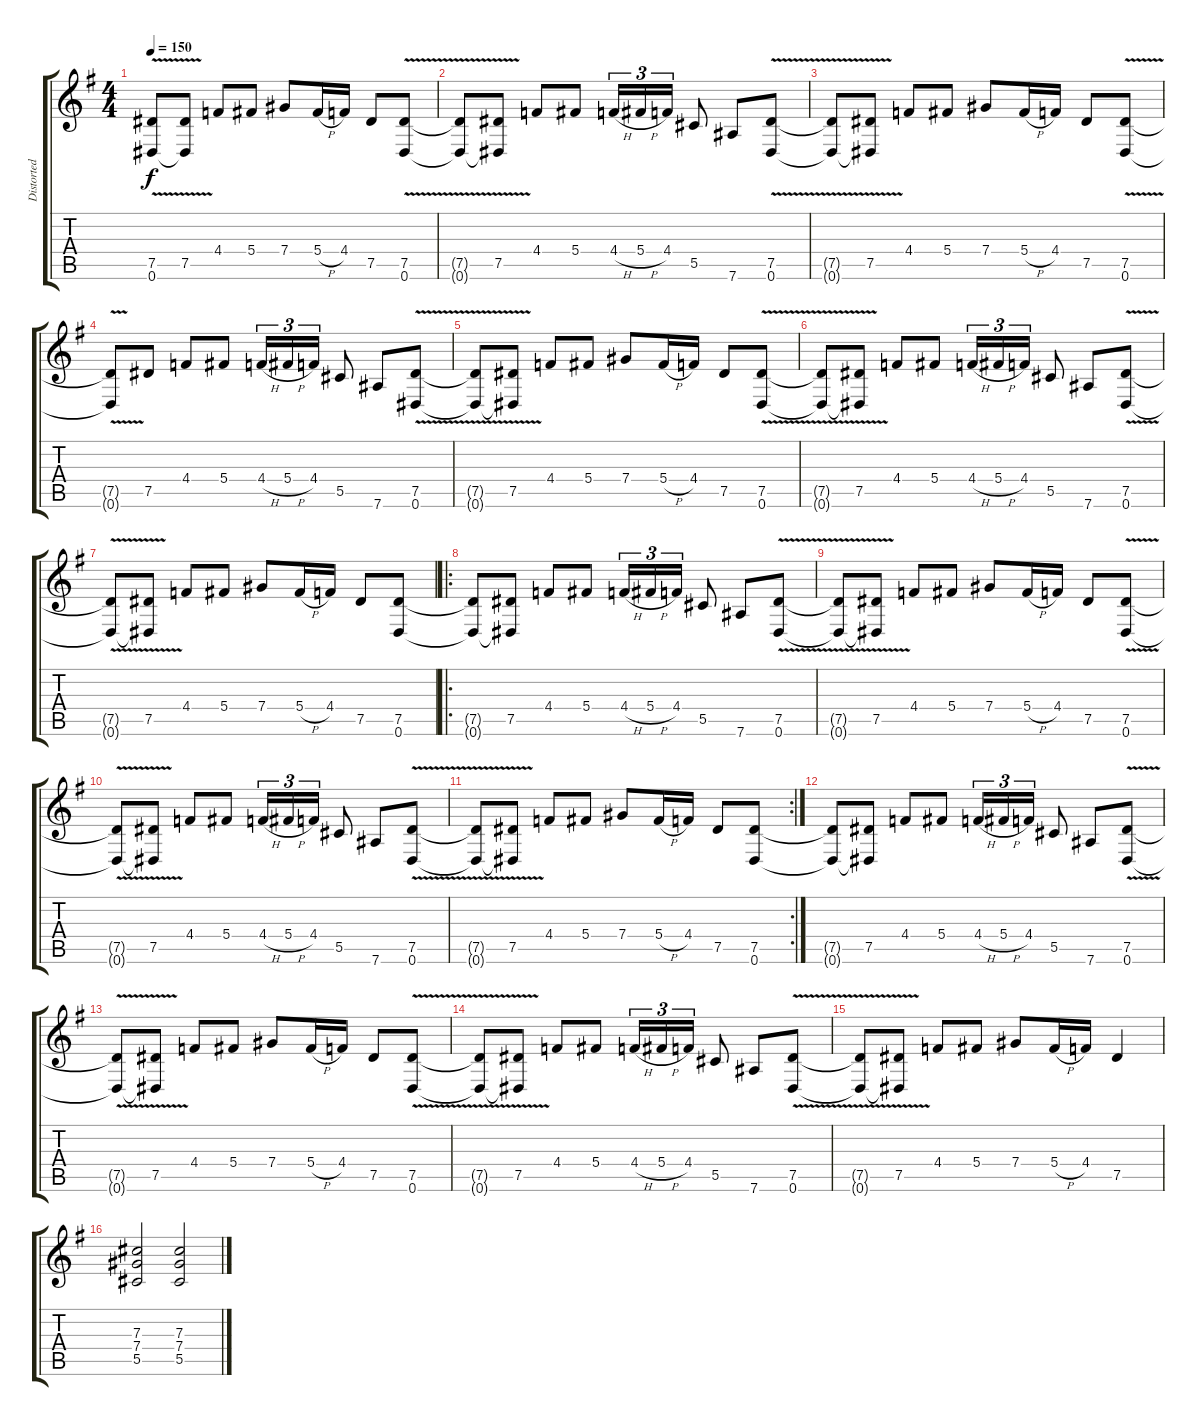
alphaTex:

\track ("Distorted Rhythm" "Distorted ") {instrument distortionguitar}
\staff {score tabs}
\tuning (Eb4 Bb3 Gb3 Db3 Ab2 Eb2) {hide}
\ts (4 4)
\tempo 150
\clef g2
\ks g
(7.5{v t} 0.6{v t}).8{dy f} (7.5 0.6{t}).8 4.4.8 5.4.8 7.4.8 5.4{h}.16 4.4.16 7.5.8 (7.5{v} 0.6{v}).8 |
(7.5{v t} 0.6{v t}).8 (7.5 0.6{t}).8 4.4.8 5.4.8 4.4{h}.16{tu (3 2)} 5.4{h}.16{tu (3 2)} 4.4.16{tu (3 2)} 5.5.8 7.6.8 (7.5{v} 0.6{v}).8 |
(7.5{v t} 0.6{v t}).8 (7.5 0.6{t}).8 4.4.8 5.4.8 7.4.8 5.4{h}.16 4.4.16 7.5.8 (7.5{v} 0.6{v}).8 |
(7.5{v t} 0.6{v t}).8 7.5.8 4.4.8 5.4.8 4.4{h}.16{tu (3 2)} 5.4{h}.16{tu (3 2)} 4.4.16{tu (3 2)} 5.5.8 7.6.8 (7.5{v} 0.6{v}).8 |
(7.5{v t} 0.6{v t}).8 (7.5 0.6{t}).8 4.4.8 5.4.8 7.4.8 5.4{h}.16 4.4.16 7.5.8 (7.5{v} 0.6{v}).8 |
(7.5{v t} 0.6{v t}).8 (7.5 0.6{t}).8 4.4.8 5.4.8 4.4{h}.16{tu (3 2)} 5.4{h}.16{tu (3 2)} 4.4.16{tu (3 2)} 5.5.8 7.6.8 (7.5{v} 0.6{v}).8 |
(7.5{v t} 0.6{v t}).8 (7.5 0.6{t}).8 4.4.8 5.4.8 7.4.8 5.4{h}.16 4.4.16 7.5.8 (7.5 0.6).8 |
\ro
(7.5{t} 0.6{t}).8 (7.5 0.6{t}).8 4.4.8 5.4.8 4.4{h}.16{tu (3 2)} 5.4{h}.16{tu (3 2)} 4.4.16{tu (3 2)} 5.5.8 7.6.8 (7.5{v} 0.6{v}).8 |
(7.5{v t} 0.6{v t}).8 (7.5 0.6{t}).8 4.4.8 5.4.8 7.4.8 5.4{h}.16 4.4.16 7.5.8 (7.5{v} 0.6{v}).8 |
(7.5{v t} 0.6{v t}).8 (7.5 0.6{t}).8 4.4.8 5.4.8 4.4{h}.16{tu (3 2)} 5.4{h}.16{tu (3 2)} 4.4.16{tu (3 2)} 5.5.8 7.6.8 (7.5{v} 0.6{v}).8 |
\rc 2
(7.5{v t} 0.6{v t}).8 (7.5 0.6{t}).8 4.4.8 5.4.8 7.4.8 5.4{h}.16 4.4.16 7.5.8 (7.5 0.6).8 |
(7.5{t} 0.6{t}).8 (7.5 0.6{t}).8 4.4.8 5.4.8 4.4{h}.16{tu (3 2)} 5.4{h}.16{tu (3 2)} 4.4.16{tu (3 2)} 5.5.8 7.6.8 (7.5{v} 0.6{v}).8 |
(7.5{v t} 0.6{v t}).8 (7.5 0.6{t}).8 4.4.8 5.4.8 7.4.8 5.4{h}.16 4.4.16 7.5.8 (7.5{v} 0.6{v}).8 |
(7.5{v t} 0.6{v t}).8 (7.5 0.6{t}).8 4.4.8 5.4.8 4.4{h}.16{tu (3 2)} 5.4{h}.16{tu (3 2)} 4.4.16{tu (3 2)} 5.5.8 7.6.8 (7.5{v} 0.6{v}).8 |
(7.5{v t} 0.6{v t}).8 (7.5 0.6{t}).8 4.4.8 5.4.8 7.4.8 5.4{h}.16 4.4.16 7.5.4 |
(7.3 7.4 5.5).2 (7.3 7.4 5.5).2
